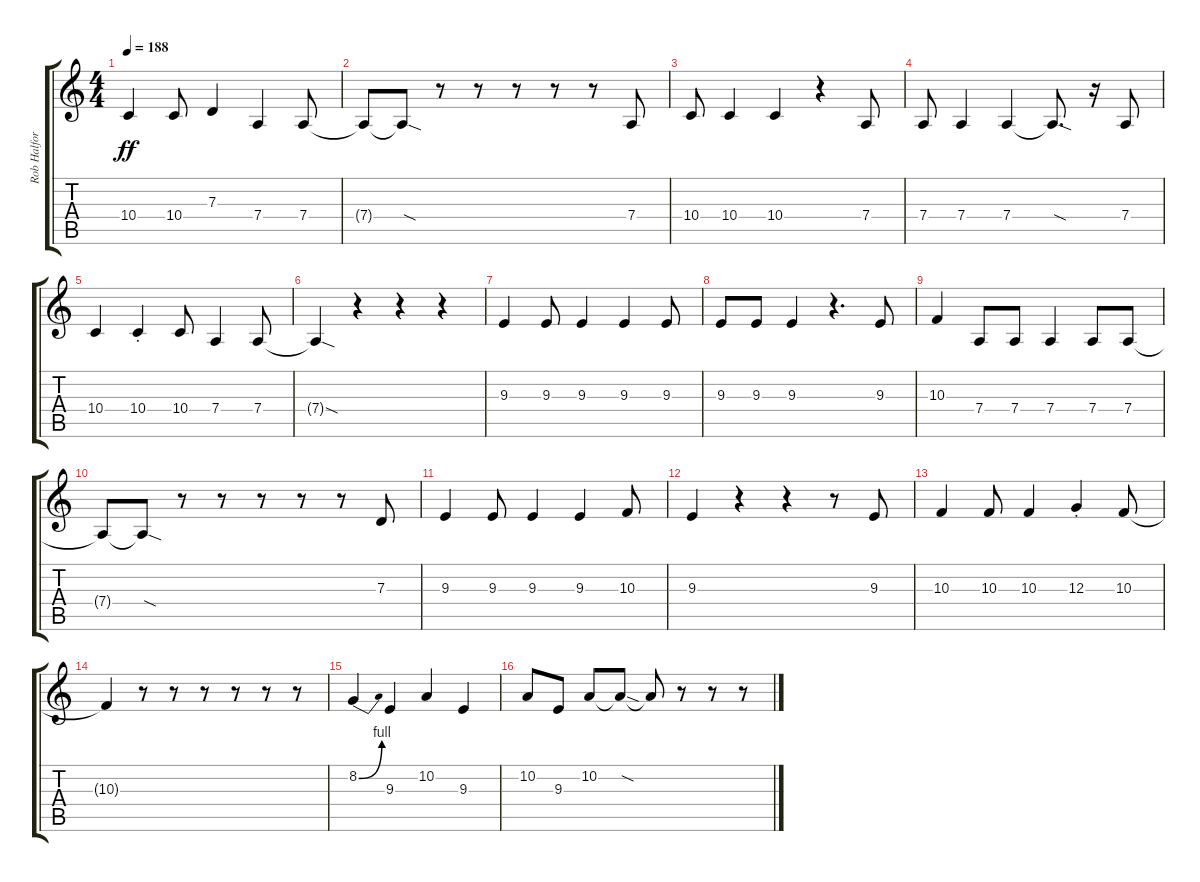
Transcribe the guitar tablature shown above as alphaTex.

\track ("Rob Halford" "Rob Halfor") {instrument violin}
\staff {score tabs}
\tuning (E4 B3 G3 D3 A2 E2) {hide}
\ts (4 4)
\tempo 188
\clef g2
\ks c
10.4.4{dy ff} 10.4.8 7.3.4 7.4.4 7.4.8 |
7.4{t}.8 7.4{sod t}.8 r.8 r.8 r.8 r.8 r.8 7.4.8 |
10.4.8 10.4.4 10.4.4 r.4 7.4.8 |
7.4.8 7.4.4 7.4.4 7.4{sod t}.8{d} r.16 7.4.8 |
10.4.4 10.4{st}.4 10.4.8 7.4.4 7.4.8 |
7.4{sod t}.4 r.4 r.4 r.4 |
9.3.4 9.3.8 9.3.4 9.3.4 9.3.8 |
9.3.8 9.3.8 9.3.4 r.4{d} 9.3.8 |
10.3.4 7.4.8 7.4.8 7.4.4 7.4.8 7.4.8 |
7.4{t}.8 7.4{sod t}.8 r.8 r.8 r.8 r.8 r.8 7.3.8 |
9.3.4 9.3.8 9.3.4 9.3.4 10.3.8 |
9.3.4 r.4 r.4 r.8 9.3.8 |
10.3.4 10.3.8 10.3.4 12.3{st}.4 10.3.8 |
10.3{t}.4 r.8 r.8 r.8 r.8 r.8 r.8 |
8.2{be (bend 0 0 60 4)}.4 9.3.4 10.2.4 9.3.4 |
10.2.8 9.3.8 10.2.8 10.2{sod t}.8 10.2{t}.8 r.8 r.8 r.8
